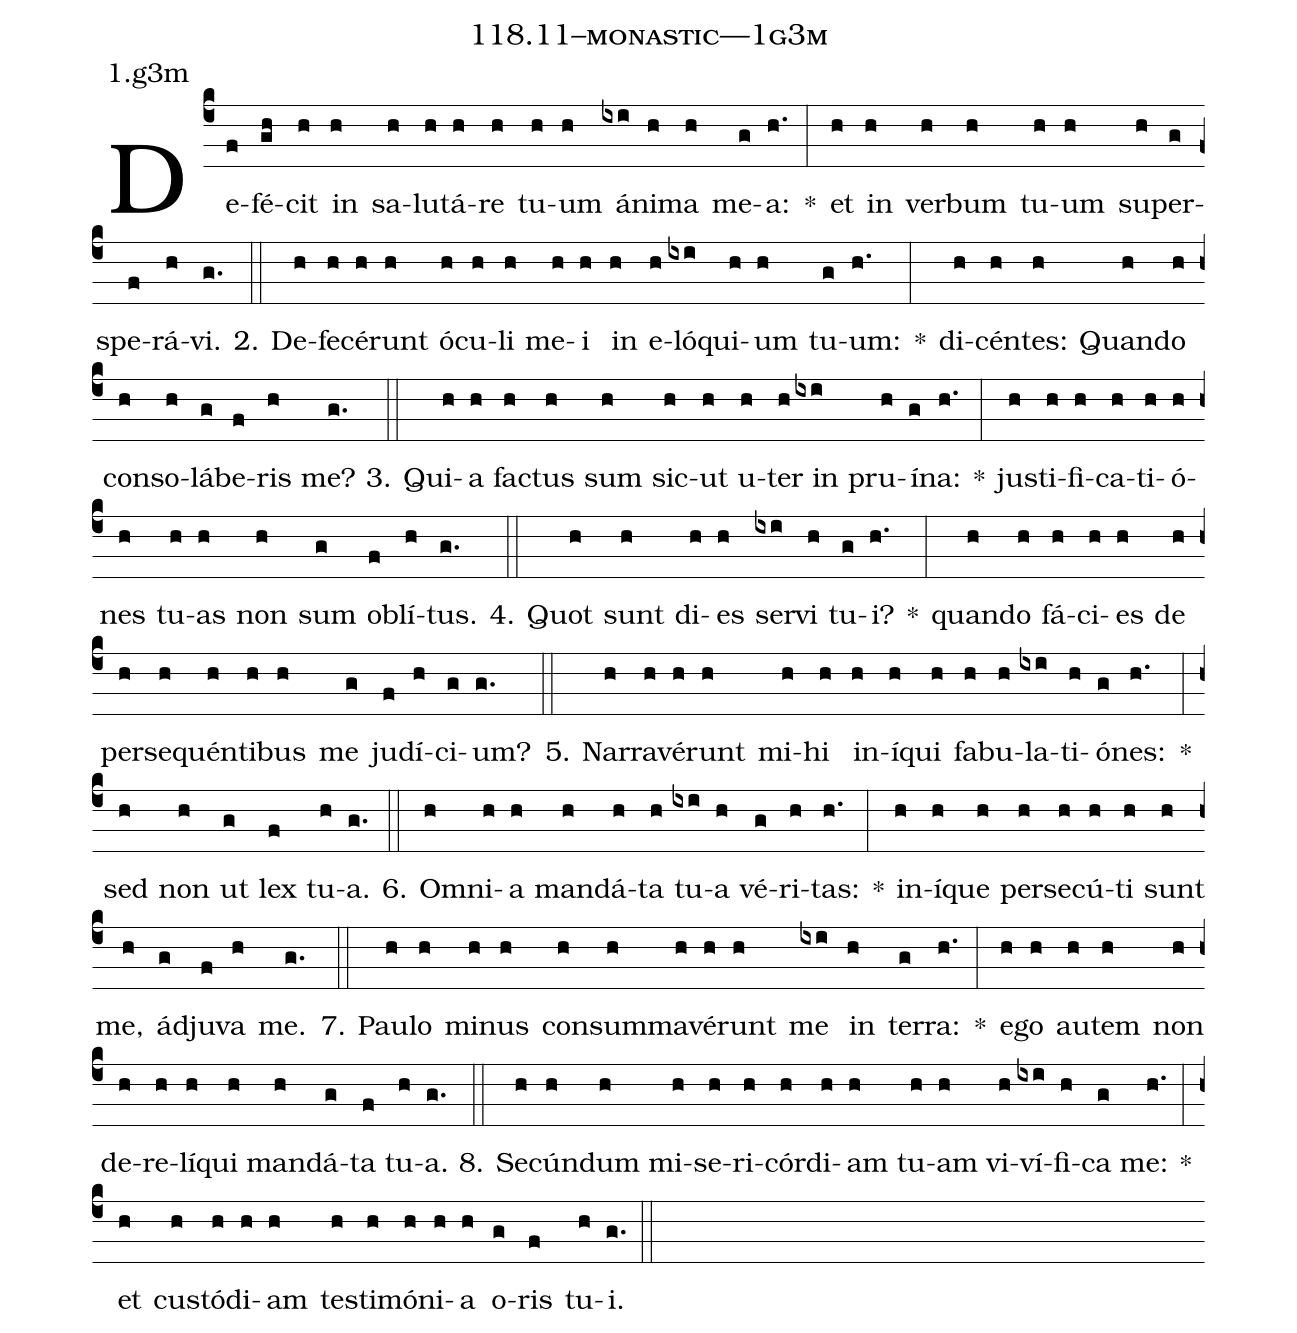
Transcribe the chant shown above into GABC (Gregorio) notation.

name: 118.11--monastic---1g3m;
annotation: 1.g3m;
%%
(c4)De(f)fé(gh)cit(h) in(h) sa(h)lu(h)tá(h)re(h) tu(h)um(h) á(ixi)ni(h)ma(h) me(g)a:(h.) *(:) et(h) in(h) ver(h)bum(h) tu(h)um(h) su(h)per(g)spe(f)rá(h)vi.(g.) (::)
2. De(h)fe(h)cé(h)runt(h) ó(h)cu(h)li(h) me(h)i(h) in(h) e(h)ló(ixi)qui(h)um(h) tu(g)um:(h.) *(:) di(h)cén(h)tes:(h) Quan(h)do(h) con(h)so(h)lá(g)be(f)ris(h) me?(g.) (::)
3. Qui(h)a(h) fac(h)tus(h) sum(h) sic(h)ut(h) u(h)ter(h) in(ixi) pru(h)í(g)na:(h.) *(:) jus(h)ti(h)fi(h)ca(h)ti(h)ó(h)nes(h) tu(h)as(h) non(h) sum(g) ob(f)lí(h)tus.(g.) (::)
4. Quot(h) sunt(h) di(h)es(h) ser(ixi)vi(h) tu(g)i?(h.) *(:) quan(h)do(h) fá(h)ci(h)es(h) de(h) per(h)se(h)quén(h)ti(h)bus(h) me(g) ju(f)dí(h)ci(g)um?(g.) (::)
5. Nar(h)ra(h)vé(h)runt(h) mi(h)hi(h) in(h)í(h)qui(h) fa(h)bu(h)la(ixi)ti(h)ó(g)nes:(h.) *(:) sed(h) non(h) ut(g) lex(f) tu(h)a.(g.) (::)
6. Om(h)ni(h)a(h) man(h)dá(h)ta(h) tu(ixi)a(h) vé(g)ri(h)tas:(h.) *(:) in(h)í(h)que(h) per(h)se(h)cú(h)ti(h) sunt(h) me,(h) ád(g)ju(f)va(h) me.(g.) (::)
7. Pau(h)lo(h) mi(h)nus(h) con(h)sum(h)ma(h)vé(h)runt(h) me(ixi) in(h) ter(g)ra:(h.) *(:) e(h)go(h) au(h)tem(h) non(h) de(h)re(h)lí(h)qui(h) man(h)dá(g)ta(f) tu(h)a.(g.) (::)
8. Se(h)cún(h)dum(h) mi(h)se(h)ri(h)cór(h)di(h)am(h) tu(h)am(h) vi(h)ví(ixi)fi(h)ca(g) me:(h.) *(:) et(h) cus(h)tó(h)di(h)am(h) tes(h)ti(h)mó(h)ni(h)a(h) o(g)ris(f) tu(h)i.(g.) (::)
